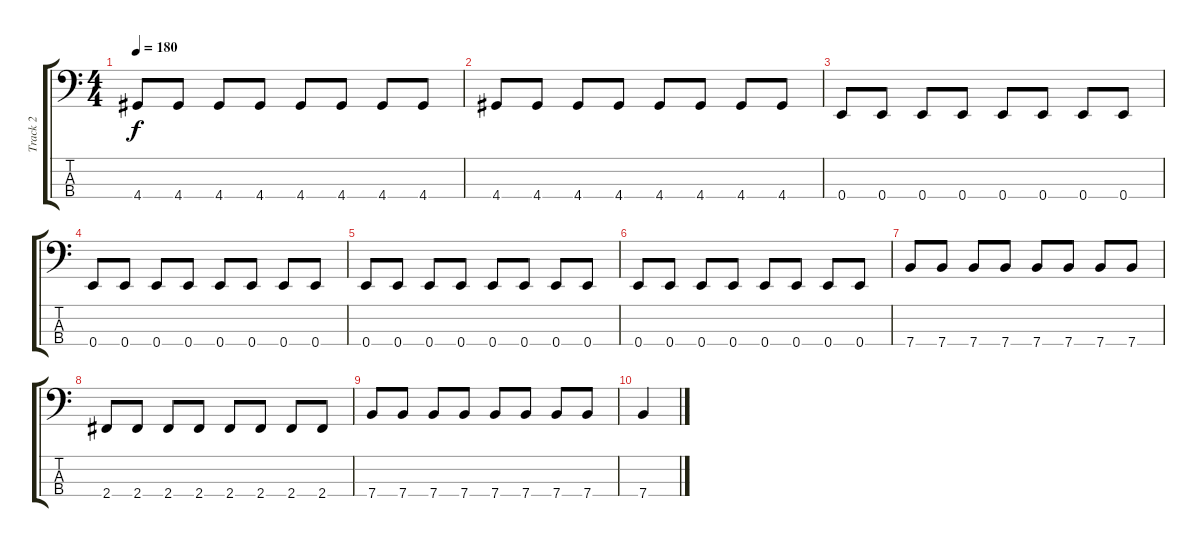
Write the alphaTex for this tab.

\track ("Track 2" "Track 2") {instrument electricbasspick}
\staff {score tabs}
\tuning (G2 D2 A1 E1) {hide}
\ts (4 4)
\tempo 180
\clef f4
\ks c
4.4.8{dy f} 4.4.8 4.4.8 4.4.8 4.4.8 4.4.8 4.4.8 4.4.8 |
4.4.8 4.4.8 4.4.8 4.4.8 4.4.8 4.4.8 4.4.8 4.4.8 |
0.4.8 0.4.8 0.4.8 0.4.8 0.4.8 0.4.8 0.4.8 0.4.8 |
0.4.8 0.4.8 0.4.8 0.4.8 0.4.8 0.4.8 0.4.8 0.4.8 |
0.4.8 0.4.8 0.4.8 0.4.8 0.4.8 0.4.8 0.4.8 0.4.8 |
0.4.8 0.4.8 0.4.8 0.4.8 0.4.8 0.4.8 0.4.8 0.4.8 |
7.4.8 7.4.8 7.4.8 7.4.8 7.4.8 7.4.8 7.4.8 7.4.8 |
2.4.8 2.4.8 2.4.8 2.4.8 2.4.8 2.4.8 2.4.8 2.4.8 |
7.4.8 7.4.8 7.4.8 7.4.8 7.4.8 7.4.8 7.4.8 7.4.8 |
7.4.4
